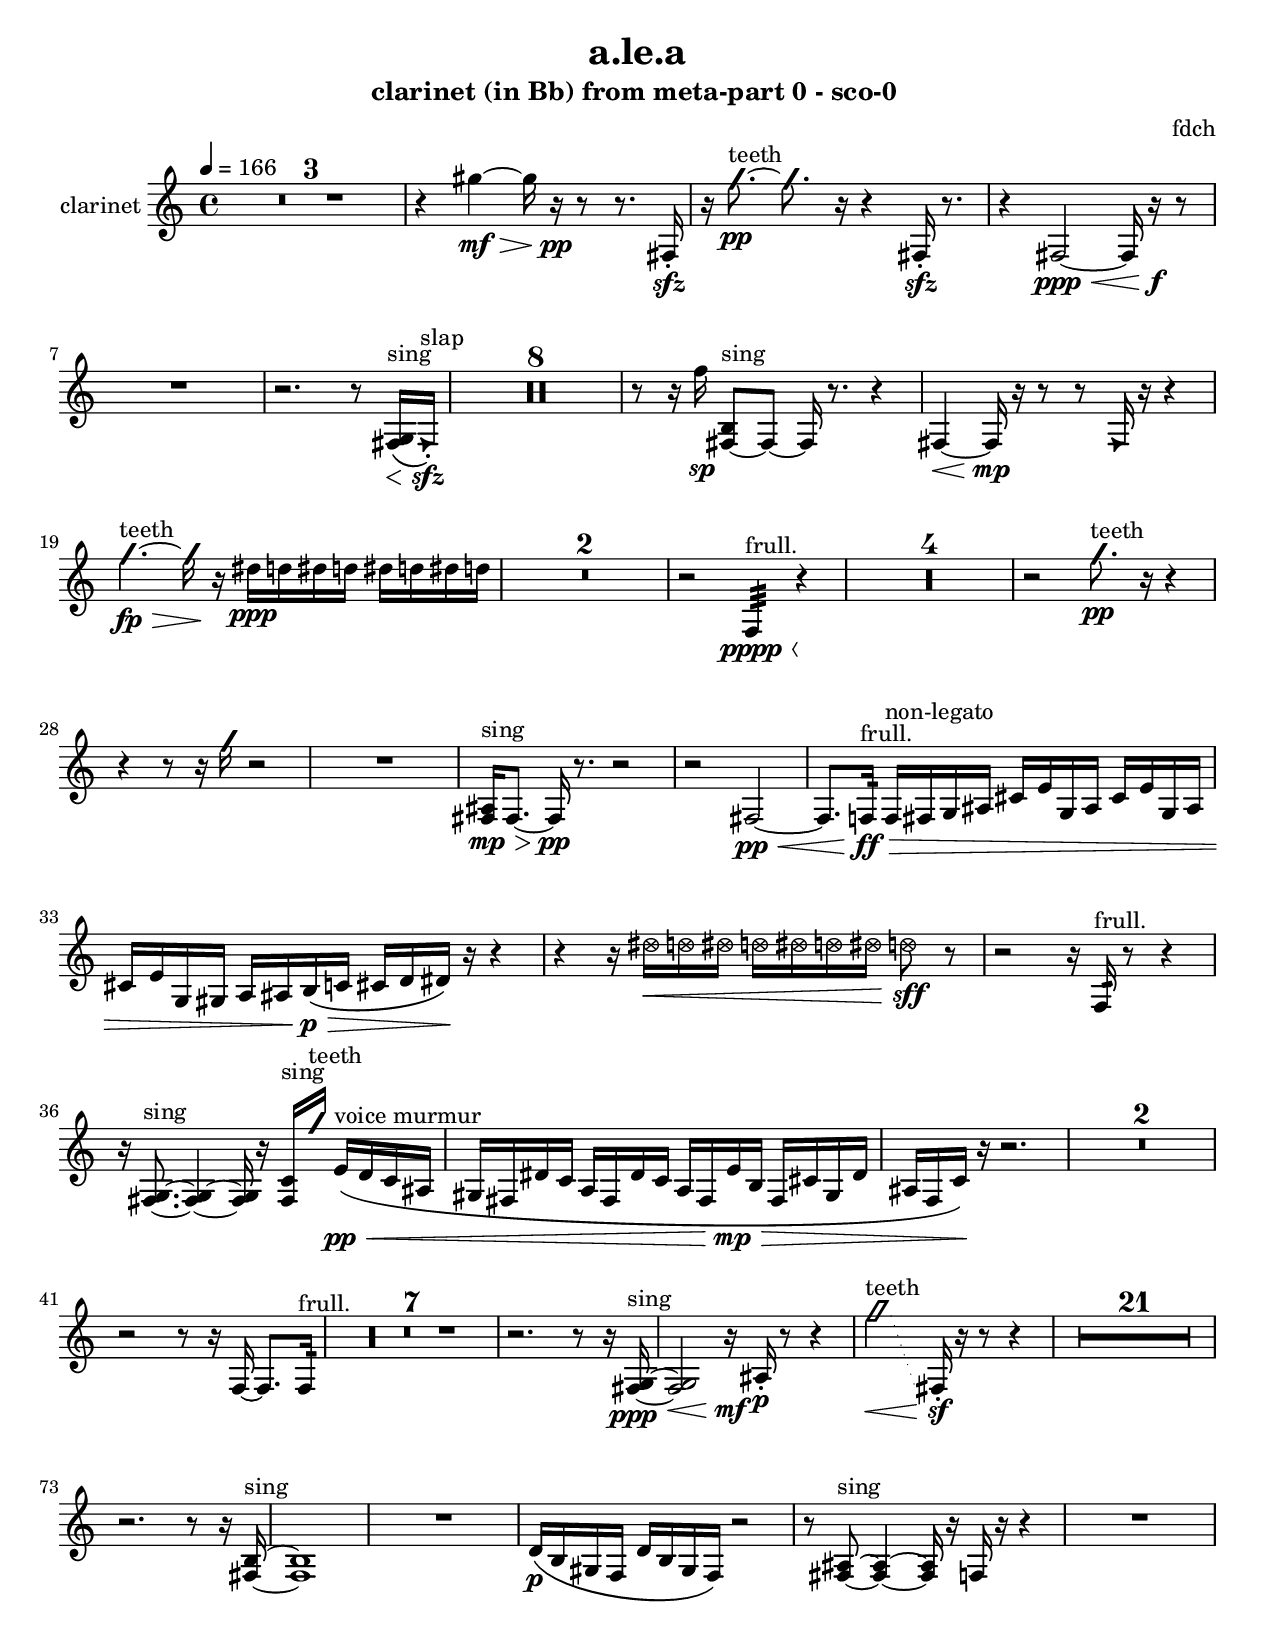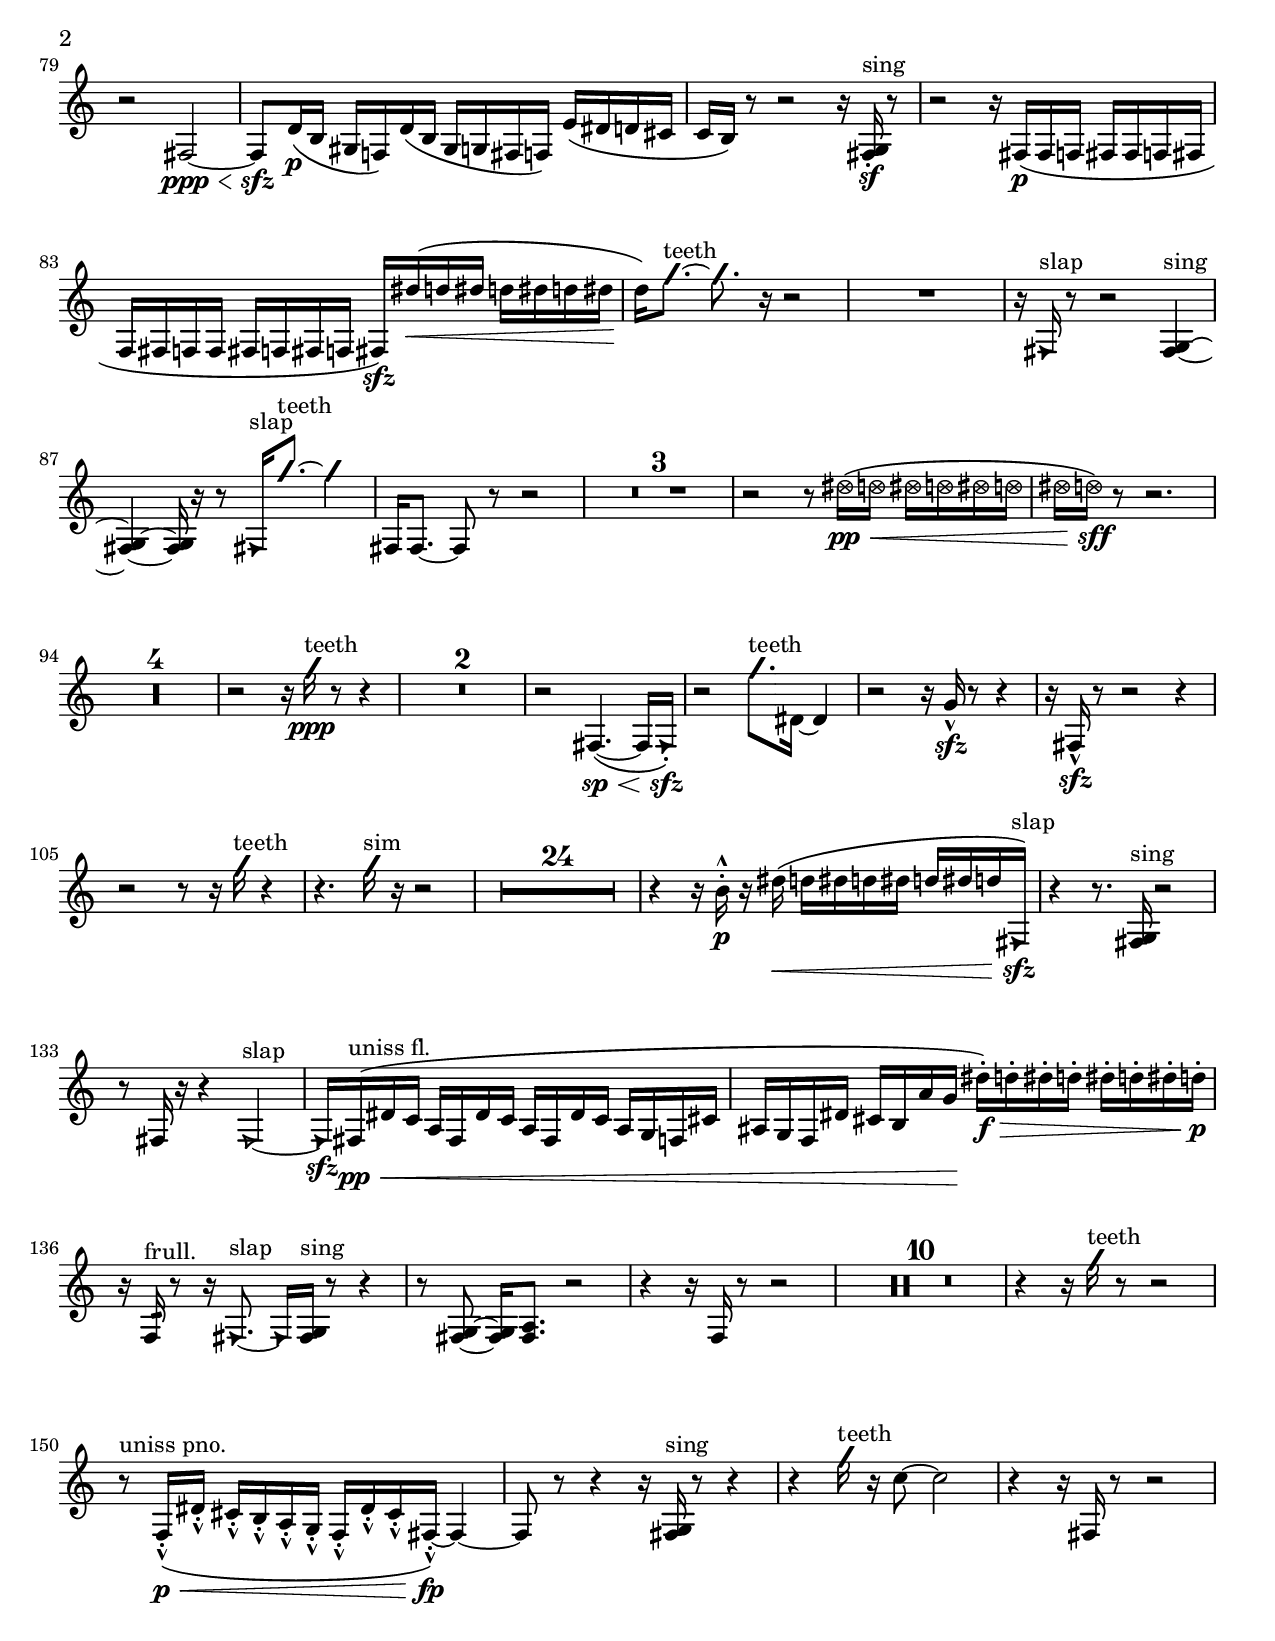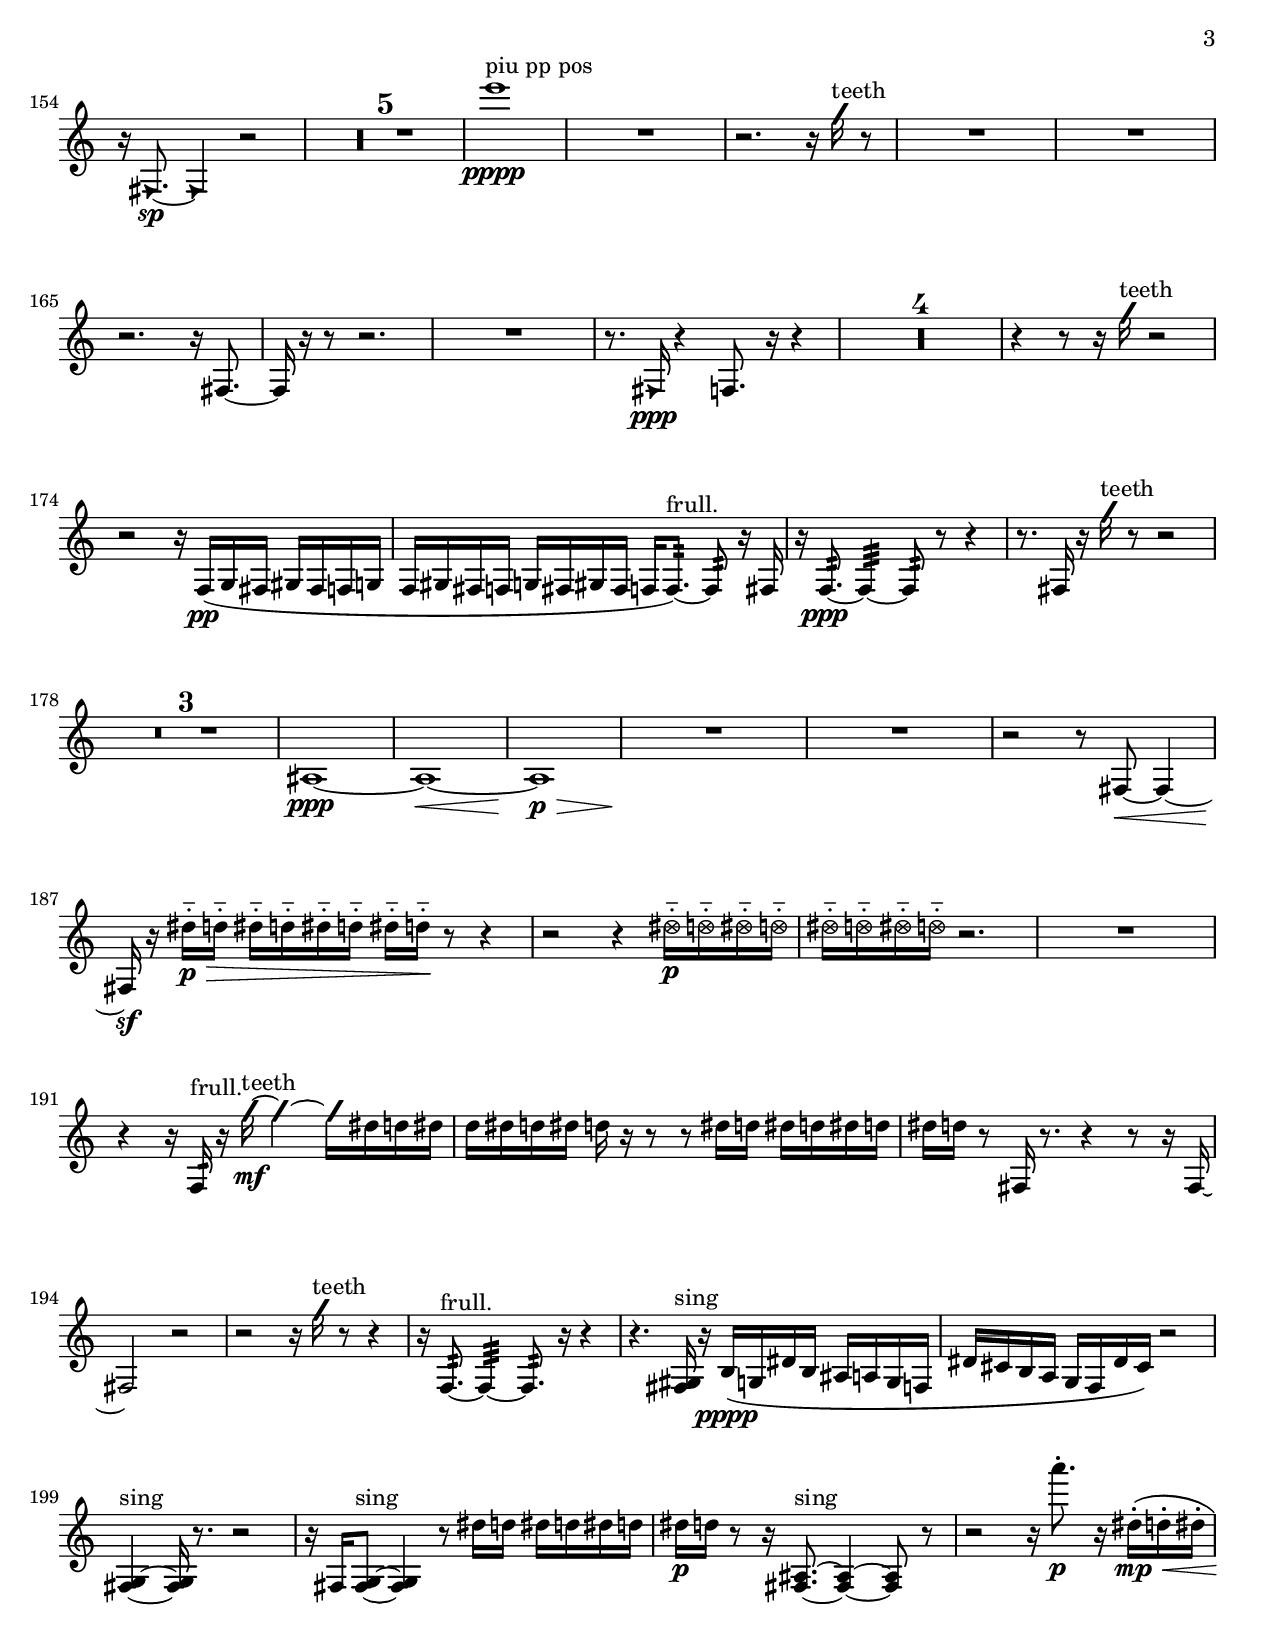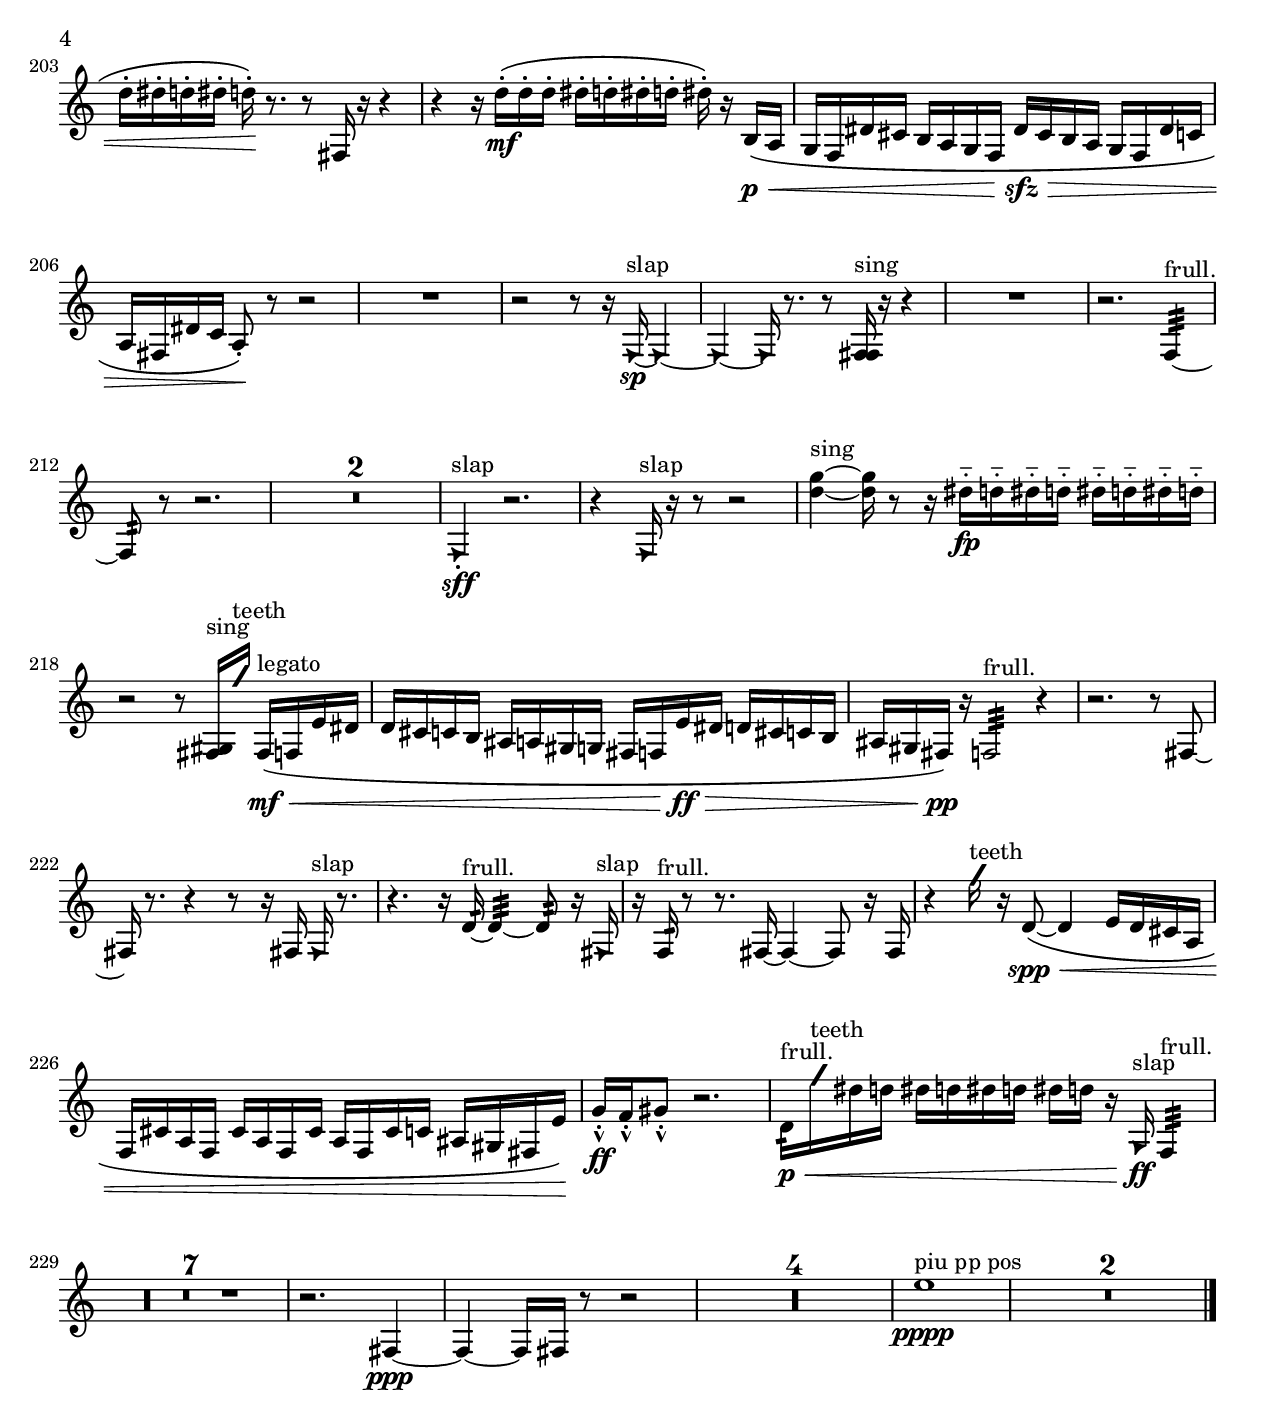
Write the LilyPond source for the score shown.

\version "2.19.56" 

clarinet_one_part = \relative c''' {

  \time 4/4
	\tempo 4 = 166
  \clef treble 
  % ________________________________________bar 1 :
  R1 *3 |
  % ________________________________________bar 4 :
  r4 
  gis4~\>\mf 
  gis16  r16\pp  r8 
  r8.  fis,,16\sfz-.  |
  % ________________________________________bar 5 :
  r16  \once \override NoteHead.style = #'slash g''8.~\pp^\markup {teeth } 
  \once \override NoteHead.style = #'slash g8.  r16 
  r4 
  fis,,16-.\sfz  r8.  |
  % ________________________________________bar 6 :
  r4 
  fis2~\ppp\< 
  fis16  r16\f  r8  |
  % ________________________________________bar 7 :
  R1  |
  % ________________________________________bar 8 :
  r2. 
  r8  <fis g >16\<\(^\markup {sing }  \once \override NoteHead.style = #'triangle fis16\sfz-.\)^\markup {slap }  |
  % ________________________________________bar 9 :

  % ________________________________________bar 11 :
  R1 * 8  |
  % ________________________________________bar 15 :

  % ________________________________________bar 17 :
  r8  r16  f''16\sp 
  <fis,, b >8^\markup {sing }~  fis8~
  fis16  r8. 
  r4  |
  % ________________________________________bar 18 :
  fis4~\< 
  fis16\mp  r16  r8 
  r8  \once \override NoteHead.style = #'triangle fis16  r16 
  r4  |
  % ________________________________________bar 19 :
  \once \override NoteHead.style = #'slash g''4.~\fp\>^\markup {teeth } 
  \once \override NoteHead.style = #'slash g16\!  r16 
  dis16\ppp  d16  dis16  d16 
  dis16  d16  dis16  d16  |
  % ________________________________________bar 20 :
  R1 *2  |
  % ________________________________________bar 22 :
  r2 
  f,,4\<\pppp:32^\markup {frull. }
  r4\!  |
  % ________________________________________bar 23 :
  R1 *4  |
  % ________________________________________bar 27 :
  r2 
  \once \override NoteHead.style = #'slash g''8.\pp^\markup {teeth }  r16 
  r4  |
  % ________________________________________bar 28 :
  r4 
  r8  r16  \once \override NoteHead.style = #'slash g16 
  r2  |
  % ________________________________________bar 29 :
  R1  |
  % ________________________________________bar 30 :
  <fis,, ais >16\mp\>^\markup {sing }  fis8.~ 
  fis16\pp  r8. 
  r2  |
  % ________________________________________bar 31 :
  r2 
  fis2~\<\pp  |
  % ________________________________________bar 32 :
  fis8.  f16:32\ff\>^\markup {frull. } 
  f16^\markup {non-legato }  fis16  g16  ais16 
  cis16  e16  g,16  ais16 
  cis16  e16  g,16  ais16  |
  % ________________________________________bar 33 :
  cis16  e16  g,16  gis16 
  a16  ais16  b16\p\>\(  c16 
  cis16  d16  dis16\!\)  r16 
  r4  |
  % ________________________________________bar 34 :
  r4 
  r16  \once \override NoteHead.style = #'xcircle dis'16\<  \once \override NoteHead.style = #'xcircle d16  \once \override NoteHead.style = #'xcircle dis16 
  \once \override NoteHead.style = #'xcircle d16  \once \override NoteHead.style = #'xcircle dis16  \once \override NoteHead.style = #'xcircle d16  \once \override NoteHead.style = #'xcircle dis16 
  \once \override NoteHead.style = #'xcircle d8\sff  r8  |
  % ________________________________________bar 35 :
  r2 
  r16  f,,16:32^\markup {frull. }  r8 
  r4  |
  % ________________________________________bar 36 :
  r16  <fis g >8.~^\markup {sing } 
  <fis g >4~ 
  <fis g >16  r16  <fis c' >16^\markup {sing }  \once \override NoteHead.style = #'slash g''16^\markup {teeth } 
  e,16\pp\<\(^"voice murmur"  d16  c16  ais16  |
  % ________________________________________bar 37 :
  gis16  fis16  dis'16  c16 
  a16  fis16  dis'16  c16 
  a16  fis16  e'16\mp\>  b16 
  fis16  cis'16  gis16  dis'16  |
  % ________________________________________bar 38 :
  ais16  f16  c'16\)\!  r16 
  r2.  |
  % ________________________________________bar 39 :
  R1 *2  |
  % ________________________________________bar 41 :
  r2 
  r8  r16  f,16~ 
  f8.  f16:32^\markup {frull. }  |
  % ________________________________________bar 42 :
  R1 *7  |
  % ________________________________________bar 49 :
  r2.
  r8  r16  <fis g >16~\ppp^\markup {sing }  |
  % ________________________________________bar 50 :
  <fis g >2\<  
  r16\mf  ais16\p-.  r8 
  r4  |
  % ________________________________________bar 51 :
  \once \override NoteHead.style = #'slash g''2\<-\tweak #'style #'dotted-line \glissando^\markup {teeth } 
  fis,,16-.\sf  r16  r8 
  r4  |
  % ________________________________________bar 52 :
  R1  *21  |
  % ________________________________________bar 73 :
  r2.
  r8  r16  <fis b >16~^\markup {sing }  |
  % ________________________________________bar 74 :
   <fis b >1  |
   R1 |
  % ________________________________________bar 76 :
  d'16\p\(  b16  gis16  f16 
  d'16  b16  gis16  f16\) 
  r2  |
  % ________________________________________bar 2 :
  r8  <fis ais >8~^\markup {sing } 
  <fis ais >4~ 
  <fis ais >16  r16  f16  r16 
  r4  |
  % ________________________________________bar 3 :
  R1  |
  % ________________________________________bar 4 :
  r2 
  fis2~\ppp\<  |
  % ________________________________________bar 5 :
  fis8\sfz  d'16\p\(  b16 
  gis16  f16\)  d'16\(  b16 
  gis16  g16  fis16  f16\) 
  e'16\(  dis16  d16  cis16  |
  % ________________________________________bar 6 :
  c16  b16\)  r8 
  r2 
  r16  <fis g >16-.\sf^\markup {sing }  r8  |
  % ________________________________________bar 7 :
  r2 
  r16  fis16\(\p  fis16  f16 
  fis16  fis16  f16  fis16  |
  % ________________________________________bar 8 :
  f16  fis16  f16  f16 
  fis16  f16  fis16  f16 
  fis16\)\sfz  dis''16\(\<  d16  dis16 
  d16  dis16  d16  dis16  |
  % ________________________________________bar 9 :
  d16\)\!  \once \override NoteHead.style = #'slash g8.~^\markup {teeth } 
  \once \override NoteHead.style = #'slash g8.  r16 
  r2  |
  % ________________________________________bar 10 :
  R1  |
  % ________________________________________bar 11 :
  r16  \once \override NoteHead.style = #'triangle fis,,16^\markup {slap }  r8 
  r2 
  <fis g >4~^\markup {sing }  |
  % ________________________________________bar 12 :
  <fis g >4~ 
  <fis g >16  r16  r8 
  \once \override NoteHead.style = #'triangle fis16^\markup {slap }  \once \override NoteHead.style = #'slash g''8.~^\markup {teeth }
  \once \override NoteHead.style = #'slash g4  |
  % ________________________________________bar 13 :
  fis,,16  fis8.~ 
  fis8  r8 
  r2  |
  % ________________________________________bar 14 :
  R1 *3  |
  % ________________________________________bar 17 :
  r2 
  r8  \once \override NoteHead.style = #'xcircle dis''16\pp\<\(  \once \override NoteHead.style = #'xcircle d16 
  \once \override NoteHead.style = #'xcircle dis16  \once \override NoteHead.style = #'xcircle d16  \once \override NoteHead.style = #'xcircle dis16  \once \override NoteHead.style = #'xcircle d16  |
  % ________________________________________bar 18 :
  \once \override NoteHead.style = #'xcircle dis16  \once \override NoteHead.style = #'xcircle d16\sff\)  r8 
  r2.  |
  % ________________________________________bar 19 :
  R1 *4  |
  % ________________________________________bar 23 :
  r2 
  r16  \once \override NoteHead.style = #'slash g16\ppp^\markup {teeth }  r8 
  r4  |
  % ________________________________________bar 24 :
  R1 *2  |
  % ________________________________________bar 26 :
  r2 
  fis,,4.~\sp\<\( 
  fis16  \once \override NoteHead.style = #'triangle fis16-.\sfz\)  |
  % ________________________________________bar 27 :
  r2 
  \once \override NoteHead.style = #'slash g''8.-\tweak #'style #'dotted-line \glissando^\markup {teeth }  dis,16~ 
  dis4  |
  % ________________________________________bar 28 :
  r2 
  r16  g16\sfz-^  r8 
  r4  |
  % ________________________________________bar 29 :
  r16  fis,16-^\sfz  r8 
  r2 
  r4  |
  % ________________________________________bar 30 :
  r2 
  r8  r16  \once \override NoteHead.style = #'slash g''16^\markup {teeth } 
  r4  |
  % ________________________________________bar 31 :
  r4. 
  \once \override NoteHead.style = #'slash g16^\markup {sim }  r16 
  r2  |
  % ________________________________________bar 32 :
  R1  *24 |
  % ________________________________________bar 56 :
  r4 
  r16  b,16-^-.\p  r16  dis16\(\< 
  d16  dis16  d16  dis16 
  d16  dis16  d16  \once \override NoteHead.style = #'triangle fis,,16\)\!^"slap"\sfz  |
  % ________________________________________bar 57 :
  r4
  r8.  <fis g >16^\markup {sing } 
  r2  |
  % ________________________________________bar 58 :
  r8  fis16  r16 
  r4 
  \once \override NoteHead.style = #'triangle fis2~^\markup {slap }  |
  % ________________________________________bar 59 :
  \once \override NoteHead.style = #'triangle fis16\sfz  fis16\(\pp\<^"uniss fl."   dis'16  c16 
  a16  fis16  dis'16  c16 
  a16  fis16  dis'16  c16 
  a16  g16  f16  cis'16  |
  % ________________________________________bar 60 :
  ais16  g16  f16  dis'16 
  cis16  b16  a'16  g16\! 
  dis'16\)-.\f\>  d16-.  dis16-.  d16-. 
  dis16-.  d16-.  dis16-.  d16-.\p  |
  % ________________________________________bar 61 :
  r16  f,,16:32^\markup {frull. }  r8 
  r16  \once \override NoteHead.style = #'triangle fis8.~^\markup {slap } 
  \once \override NoteHead.style = #'triangle fis16  <fis g >16^\markup {sing }  r8 
  r4  |
  % ________________________________________bar 62 :
  r8  <fis g >8~
  <fis g >16  <fis a >8. 
  r2  |
  % ________________________________________bar 63 :
  r4 
  r16  f16  r8 
  r2  |
  % ________________________________________bar 64 :
  R1 *10  |
  % ________________________________________bar 74 :
  r4 
  r16  \once \override NoteHead.style = #'slash g''16^\markup {teeth }  r8 
  r2  |
  % ________________________________________bar 75 :
  r8^"uniss pno."   f,,16\(-.-^\p\<  dis'16-.-^ 
  cis16-.-^  b16-.-^  a16-.-^  g16-.-^ 
  f16-.-^  dis'16-.-^  cis16-.-^  fis,16~\)-.-^\fp 
  fis4~  |
  % ________________________________________bar 76 :
  fis8  r8 
  r4 
  r16  <fis g >16^\markup {sing }  r8 
  r4  |
  % ________________________________________bar 77 :
  r4 
  \once \override NoteHead.style = #'slash g''16^\markup {teeth }  r16  c,8~ 
  c2  |
  % ________________________________________bar 78 :
  r4 
  r16  fis,,16  r8 
  r2  |
  % ________________________________________bar 79 :
  r16  \once \override NoteHead.style = #'triangle fis8.~\sp 
  \once \override NoteHead.style = #'triangle fis4 
  r2  |
  % ________________________________________bar 80 :
  R1 *5 |
  e'''1\pppp^"piu pp pos" |
  R1 | 
  % ________________________________________bar 4 :
  r2.
  r16  \once \override NoteHead.style = #'slash g,16^\markup {teeth }  r8  |
  % ________________________________________bar 5 :
  R1  |
  % ________________________________________bar 6 :
  R1  |
  % ________________________________________bar 7 :
  r2.
  r16  fis,,8.~  |
  % ________________________________________bar 8 :
  fis16  r16  r8 
  r2.  |
  % ________________________________________bar 9 :
  R1  |
  % ________________________________________bar 10 :
  r8.  \once \override NoteHead.style = #'triangle fis16\ppp 
  r4 
  f8.  r16 
  r4  |
  % ________________________________________bar 11 :
  R1 *4  |
  % ________________________________________bar 15 :
  r4 
  r8  r16  \once \override NoteHead.style = #'slash g''16^\markup {teeth } 
  r2  |
  % ________________________________________bar 16 :
  r2 
  r16  f,,16\(\pp  g16  fis16 
  gis16  fis16  f16  g16  |
  % ________________________________________bar 17 :
  f16  gis16  fis16  f16 
  g16  fis16  gis16  fis16 
  f16  f8.\):32~^\markup {frull. } 
  f8:32  r16  fis16  |
  % ________________________________________bar 18 :
  r16  f8.\ppp:32~
  f4:32~ 
  f8:32  r8 
  r4  |
  % ________________________________________bar 19 :
  r8.  fis16 
  r16  \once \override NoteHead.style = #'slash g''16^\markup {teeth }  r8 
  r2  |
  % ________________________________________bar 20 :
  R1 *3  |
  ais,,1~\ppp | 
  ais1~\< |
  ais1\p\> |
  R1\!
  R1|
  %R1 * 5|
  % ________________________________________bar 28 :
  r2 
  r8  fis8~\< 
  fis4~  |
  % ________________________________________bar 29 :
  fis16\sf  r16  dis''16\p\>-_  d16-_ 
  dis16-_  d16-_  dis16-_  d16-_ 
  dis16-_  d16\!-_  r8 
  r4  |
  % ________________________________________bar 30 :
  r2 
  r4 
  \once \override NoteHead.style = #'xcircle dis16\p-_  \once \override NoteHead.style = #'xcircle d16-_  \once \override NoteHead.style = #'xcircle dis16-_  \once \override NoteHead.style = #'xcircle d16-_  |
  % ________________________________________bar 31 :
  \once \override NoteHead.style = #'xcircle dis16-_  \once \override NoteHead.style = #'xcircle d16-_  \once \override NoteHead.style = #'xcircle dis16-_  \once \override NoteHead.style = #'xcircle d16-_ 
  r2.  |
  % ________________________________________bar 32 :
  R1  |
  % ________________________________________bar 33 :
  r4 
  r16  f,,16:32^\markup {frull. }  r16  \once \override NoteHead.style = #'slash g''16~\mf^\markup {teeth } 
  \once \override NoteHead.style = #'slash g4~ 
  \once \override NoteHead.style = #'slash g16  dis16  d16  dis16  |
  % ________________________________________bar 34 :
  d16  dis16  d16  dis16 
  d16  r16  r8 
  r8  dis16  d16 
  dis16  d16  dis16  d16  |
  % ________________________________________bar 35 :
  dis16  d16  r8 
  fis,,16  r8. 
  r4 
  r8  r16  fis16~  |
  % ________________________________________bar 36 :
  fis2 
  r2  |
  % ________________________________________bar 37 :
  r2 
  r16  \once \override NoteHead.style = #'slash g''16^\markup {teeth }  r8 
  r4  |
  % ________________________________________bar 38 :
  r16  f,,8.:32~^\markup {frull. } 
  f4:32~ 
  f8.:32  r16 
  r4  |
  % ________________________________________bar 39 :
  r4. 
  <fis gis >16^\markup {sing }  r16 
  b16\pppp\(  g16  dis'16  b16 
  ais16  a16  g16  f16  |
  % ________________________________________bar 40 :
  dis'16  cis16  b16  a16 
  g16  f16  dis'16  cis16\) 
  r2  |
  % ________________________________________bar 41 :
  <fis, g >4~^\markup {sing } 
  <fis g >16  r8. 
  r2  |
  % ________________________________________bar 42 :
  r16  fis16  <fis g >8~^\markup {sing } 
  <fis g >4 
  r8  dis''16  d16 
  dis16  d16  dis16  d16  |
  % ________________________________________bar 43 :
  dis16\p  d16  r8 
  r16  <fis,, ais >8.~^\markup {sing } 
  <fis ais >4~ 
  <fis ais >8  r8  |
  % ________________________________________bar 44 :
  r2 
  r16  a'''8.\p-. 
  r16  dis,,16-.\(\mp\<  d16-.  dis16-.  |
  % ________________________________________bar 45 :
  d16-.  dis16-.  d16-.  dis16-. 
  d16-.\)\!  r8. 
  r8  fis,,16  r16 
  r4  |
  % ________________________________________bar 46 :
  r4 
  r16  d''16\mf\(-.  d16-.  d16-. 
  dis16-.  d16-.  dis16-.  d16-. 
  dis16\)-.  r16  b,16\p\<\(  a16  |
  % ________________________________________bar 47 :
  g16  f16  dis'16  cis16 
  b16  a16  g16  f16 
  dis'16\sfz\>  cis16  b16  a16 
  g16  f16  dis'16  c16  |
  % ________________________________________bar 48 :
  a16  fis16  dis'16  c16 
  a8-.\!\)  r8 
  r2  |
  % ________________________________________bar 49 :
  R1  |
  % ________________________________________bar 50 :
  r2 
  r8  r16  \once \override NoteHead.style = #'triangle f16~\sp^\markup {slap } 
  \once \override NoteHead.style = #'triangle f4~  |
  % ________________________________________bar 51 :
  \once \override NoteHead.style = #'triangle f4~ 
  \once \override NoteHead.style = #'triangle f16  r8. 
  r8  <f fis >16^\markup {sing }  r16 
  r4  |
  % ________________________________________bar 52 :
  R1  |
  % ________________________________________bar 53 :
  r2. 
  f4:32~^\markup {frull. }  |
  % ________________________________________bar 54 :
  f8:32  r8 
  r2.  |
  % ________________________________________bar 55 :
  R1 *2  |
    \once \override NoteHead.style = #'triangle f4\sff-.^\markup {slap }
  r2.
  % ________________________________________bar 58 :
  r4 
  \once \override NoteHead.style = #'triangle f16^\markup {slap }  r16  r8 
  r2  |
  % ________________________________________bar 59 :
  <d'' g >4~^\markup {sing } 
  <d g >16  r8  r16 
  dis16\fp-_  d16-_  dis16-_  d16-_ 
  dis16-_  d16-_  dis16-_  d16-_  |
  % ________________________________________bar 60 :
  r2 
  r8  <fis,, gis >16^\markup {sing }  \once \override NoteHead.style = #'slash g''16^\markup {teeth } 
  fis,,16\(\<\mf^\markup {legato }  f16  e'16  dis16  |
  % ________________________________________bar 61 :
  d16  cis16  c16  b16 
  ais16  a16  gis16  g16 
  fis16  f16  e'16\ff\>  dis16 
  d16  cis16  c16  b16  |
  % ________________________________________bar 62 :
  ais16  gis16  fis16\pp\)  r16 
  f2:32^\markup {frull. }
  r4  |
  % ________________________________________bar 63 :
  r2. 
  r8  fis8~  |
  % ________________________________________bar 64 :
  fis16  r8. 
  r4 
  r8  r16  fis16 
  \once \override NoteHead.style = #'triangle fis16^\markup {slap }  r8.  |
  % ________________________________________bar 65 :
  r4. 
  r16  d'16:32~^\markup {frull. } 
  d4:32~ 
  d8:32  r16  \once \override NoteHead.style = #'triangle fis,16^\markup {slap }  |
  % ________________________________________bar 66 :
  r16  f16:32^\markup {frull. }  r8 
  r8.  fis16~ 
  fis4~ 
  fis8  r16  fis16  |
  % ________________________________________bar 67 :
  r4 
  \once \override NoteHead.style = #'slash g''16^\markup {teeth }  r16  d,8~\spp\<\( 
  d4 
  e16  d16  cis16  a16  |
  % ________________________________________bar 68 :
  f16  cis'16  a16  f16 
  cis'16  a16  f16  cis'16 
  a16  f16  cis'16  c16 
  ais16  gis16  fis16  e'16\!\)  |
  % ________________________________________bar 69 :
  
  %{
  
  
  d16  c16  ais16  r16 
  r2 
  <f fis >16^\markup {sing }  <f gis >8.~^\markup {sing }  |
  % ________________________________________bar 70 :
  <f gis >4. 
  r8 
  r2  |
  % ________________________________________bar 71 :
  R1  |
  % ________________________________________bar 72 :
  r2. 
  r8  f8:32^\markup {frull. }  |
  % ________________________________________bar 73 :
  r16  f8.~ 
  f4~ 
  f16  f16  r16  a16^\markup {legato } 
  gis16  g16  fis16  f16  |
  % ________________________________________bar 74 :
  e'16  dis16  d16  cis16 
  c16  b16  ais16  a16 
  gis16  g16  fis16  e'16 
  c16  gis16  e'16  c16  |
  % ________________________________________bar 75 :
  gis16  e'16  r16  f,16~ 
  f4~ 
  f8.  r16 
  r4  |
  % ________________________________________bar 76 :
  r8  f8~^\markup {legato } 
  f4~ 
  f16  e'16  dis16  d16 
  cis4~  |
  % ________________________________________bar 77 :
  cis8  c16  b16~ 
  b2 
  ais4~  |
  % ________________________________________bar 78 :
  ais16  a8.~ 
  a4~ 
  a8.  gis16 
  g4~  |
  % ________________________________________bar 79 :
  g4. 
  dis'8 
  b2  |
  % ________________________________________bar 80 :
  a16  fis8.~ 
  fis4~ 
  fis8.  dis'16 
  c4~  |
  % ________________________________________bar 81 :
  c16  a8  fis16~ 
  fis4~ 
  fis8.  dis'16~ 
  dis16  c8.  |
  % ________________________________________bar 82 :
  ais16  fis8.~ 
  fis4~ 
  fis8  r8 
  r4  |
  % ________________________________________bar 83 :
  dis''16  d16  dis16  d16 
  dis16  d16  dis16  d16 
  r2  |
  % ________________________________________bar 84 :
  f,,8:32^\markup {frull. }  f8~ 
  f8  r8 
  r4 
  r8  dis''16  d16  |
  % ________________________________________bar 85 :
  dis16  d16  dis16  d16 
  dis16  d16  r8 
  r4 
  b16  r8.  |
  % ________________________________________bar 86 :
  R1 *3  |
  % ________________________________________bar 89 :
  r16  f,16:32^\markup {frull. }  r8 
  r2 
  r4  |
  % ________________________________________bar 90 :
  r2 
  r8.  c'16 
  gis4~  |
  % ________________________________________bar 91 :
  gis4 
  e'16  c16  gis16  e'16~ 
  e4~ 
  e16  c16  gis8~  |
  % ________________________________________bar 92 :
  gis8.  e'16 
  c16  gis16  e'16  c16~ 
  c8  gis8 
  e'4~  |
  % ________________________________________bar 93 :
  e8  c16  r16 
  fis,16  r16  r8 
  r4 
  r8  <fis gis >16^\markup {sing }  fis16~  |
  % ________________________________________bar 94 :
  fis4 
  r16  \once \override NoteHead.style = #'triangle a16^\markup {slap }  r8 
  r4 
  r8.  <fis g >16~^\markup {sing }  |
  % ________________________________________bar 95 :
  <fis g >4~ 
  <fis g >16  r16  r8 
  r4 
  r16  f8.:32\mf^\markup {frull. }  |
  % ________________________________________bar 96 :
  R1  |
  % ________________________________________bar 97 :
  r4 
  f16:32^\markup {frull. }  \once \override NoteHead.style = #'triangle a16^\markup {slap }  r8 
  r2  |
  % ________________________________________bar 98 :
  R1 *4  |
  % ________________________________________bar 102 :
  r4 
  \once \override NoteHead.style = #'xcircle dis'16  \once \override NoteHead.style = #'xcircle d16  \once \override NoteHead.style = #'xcircle dis8~ 
  \once \override NoteHead.style = #'xcircle dis4 
  \once \override NoteHead.style = #'xcircle d16  \once \override NoteHead.style = #'xcircle dis8.  |
  % ________________________________________bar 103 :
  \once \override NoteHead.style = #'xcircle d8  \once \override NoteHead.style = #'xcircle dis16  \once \override NoteHead.style = #'xcircle d16~ 
  \once \override NoteHead.style = #'xcircle d2~ 
  \once \override NoteHead.style = #'xcircle d16  r16  r16  r16  |
  % ________________________________________bar 104 :
  R1 *4 |
  % ________________________________________bar 108 :
  r16  gis,,16  e'8~ 
  e8.  c16 
  gis4. 
  e'8  |
  % ________________________________________bar 109 :
  c16  b16  ais16  a16~ 
  a8.  r16 
  r2 |

  %}


  
  %FIRTS FIFTEEN BARS OF PART 1
  
  % ________________________________________bar 1 :
  g16-.-^\ff   f16-.-^  gis8-.-^ 
  r2. |
  
 
  % ________________________________________bar 2 :
  d16\p\<:32^\markup {frull. }   \once \override NoteHead.style = #'slash g'16^\markup {teeth }  dis16  d16 
  dis16  d16  dis16  d16  
  dis16   d16  r16  \once \override NoteHead.style = #'triangle g,,16\ff^\markup {slap }  
  
  f4:32^\markup {frull. }  |

  % ________________________________________bar 3 :
  R1*7  |
  % ________________________________________bar 10 :
  r2. 
  fis4~\ppp  |  
  % ________________________________________bar 11 :
  fis4~ 
  fis16  fis16  r8 
  r2  |
  % ________________________________________bar 12 :
  R1 *4  |
  e''1\pppp^"piu pp pos" |
  R1*2 \bar "|."
  
}



\header {
  title = "a.le.a"
  subtitle = "clarinet (in Bb) from meta-part 0 - sco-0 "
  composer = "fdch"
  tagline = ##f
}
\paper {
  max-systems-per-page = #8
}
\score {
  <<
    \set Score.skipBars =##t
    \new Staff \with { 
      instrumentName = "clarinet" 
      } 
    {
      <<
        \new Voice {
          \clarinet_one_part
        }
      >>
    }
  >>
  \midi {}
  \layout {
    \mergeDifferentlyHeadedOn
    \mergeDifferentlyDottedOn
    #(set-default-paper-size "letter")
  }
}
